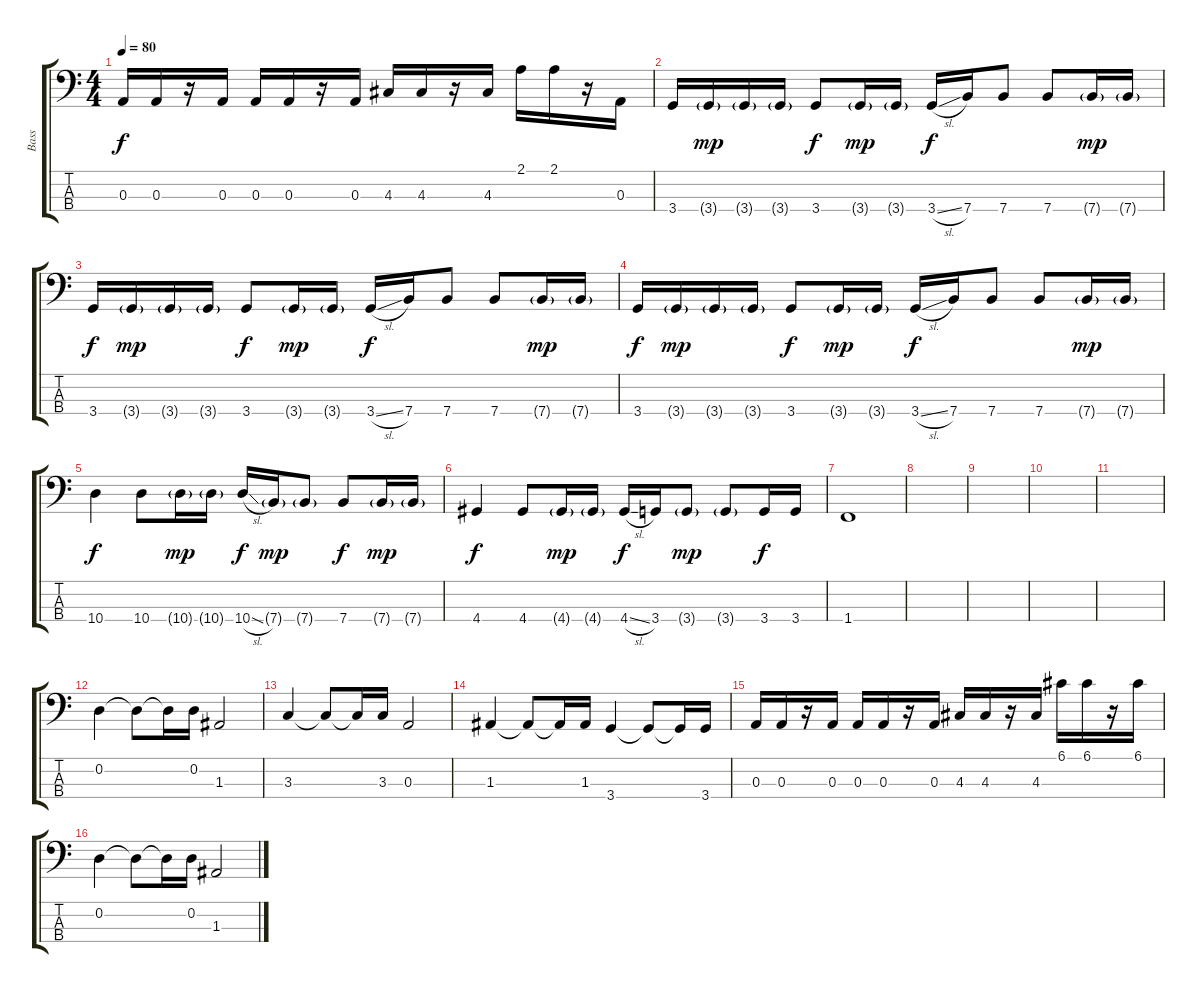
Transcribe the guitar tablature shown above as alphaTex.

\track ("Bass" "Bass") {instrument electricbassfinger}
\staff {score tabs}
\tuning (G2 D2 A1 E1) {hide}
\ts (4 4)
\tempo 80
\clef f4
\ks c
0.3.16{dy f} 0.3.16 r.16 0.3.16 0.3.16 0.3.16 r.16 0.3.16 4.3.16 4.3.16 r.16 4.3.16 2.1.16 2.1.16 r.16 0.3.16 |
3.4.16{volume 14} 3.4{g}.16{dy mp} 3.4{g}.16 3.4{g}.16 3.4.8{dy f} 3.4{g}.16{dy mp} 3.4{g}.16 3.4{sl}.16{dy f} 7.4.16 7.4.8 7.4.8 7.4{g}.16{dy mp} 7.4{g}.16 |
3.4.16{dy f volume 14} 3.4{g}.16{dy mp} 3.4{g}.16 3.4{g}.16 3.4.8{dy f} 3.4{g}.16{dy mp} 3.4{g}.16 3.4{sl}.16{dy f} 7.4.16 7.4.8 7.4.8 7.4{g}.16{dy mp} 7.4{g}.16 |
3.4.16{dy f volume 14} 3.4{g}.16{dy mp} 3.4{g}.16 3.4{g}.16 3.4.8{dy f} 3.4{g}.16{dy mp} 3.4{g}.16 3.4{sl}.16{dy f} 7.4.16 7.4.8 7.4.8 7.4{g}.16{dy mp} 7.4{g}.16 |
10.4.4{dy f volume 14} 10.4.8 10.4{g}.16{dy mp} 10.4{g}.16 10.4{sl}.16{dy f} 7.4{g}.16{dy mp} 7.4{g}.8 7.4.8{dy f} 7.4{g}.16{dy mp} 7.4{g}.16 |
4.4.4{dy f} 4.4.8 4.4{g}.16{dy mp} 4.4{g}.16 4.4{sl}.16{dy f} 3.4.16 3.4{g}.8{dy mp} 3.4{g}.8 3.4.16{dy f} 3.4.16 |
1.4.1 |
|
|
|
|
0.2.4{volume 8} 0.2{t}.8 0.2{t}.16 0.2.16 1.3.2 |
3.3.4{volume 8} 3.3{t}.8 3.3{t}.16 3.3.16 0.3.2 |
1.3.4{volume 8} 1.3{t}.8 1.3{t}.16 1.3.16 3.4.4 3.4{t}.8 3.4{t}.16 3.4.16{volume 14} |
0.3.16 0.3.16 r.16 0.3.16 0.3.16 0.3.16 r.16 0.3.16 4.3.16 4.3.16 r.16 4.3.16 6.1.16 6.1.16 r.16 6.1.16 |
0.2.4{volume 14} 0.2{t}.8 0.2{t}.16 0.2.16 1.3.2
